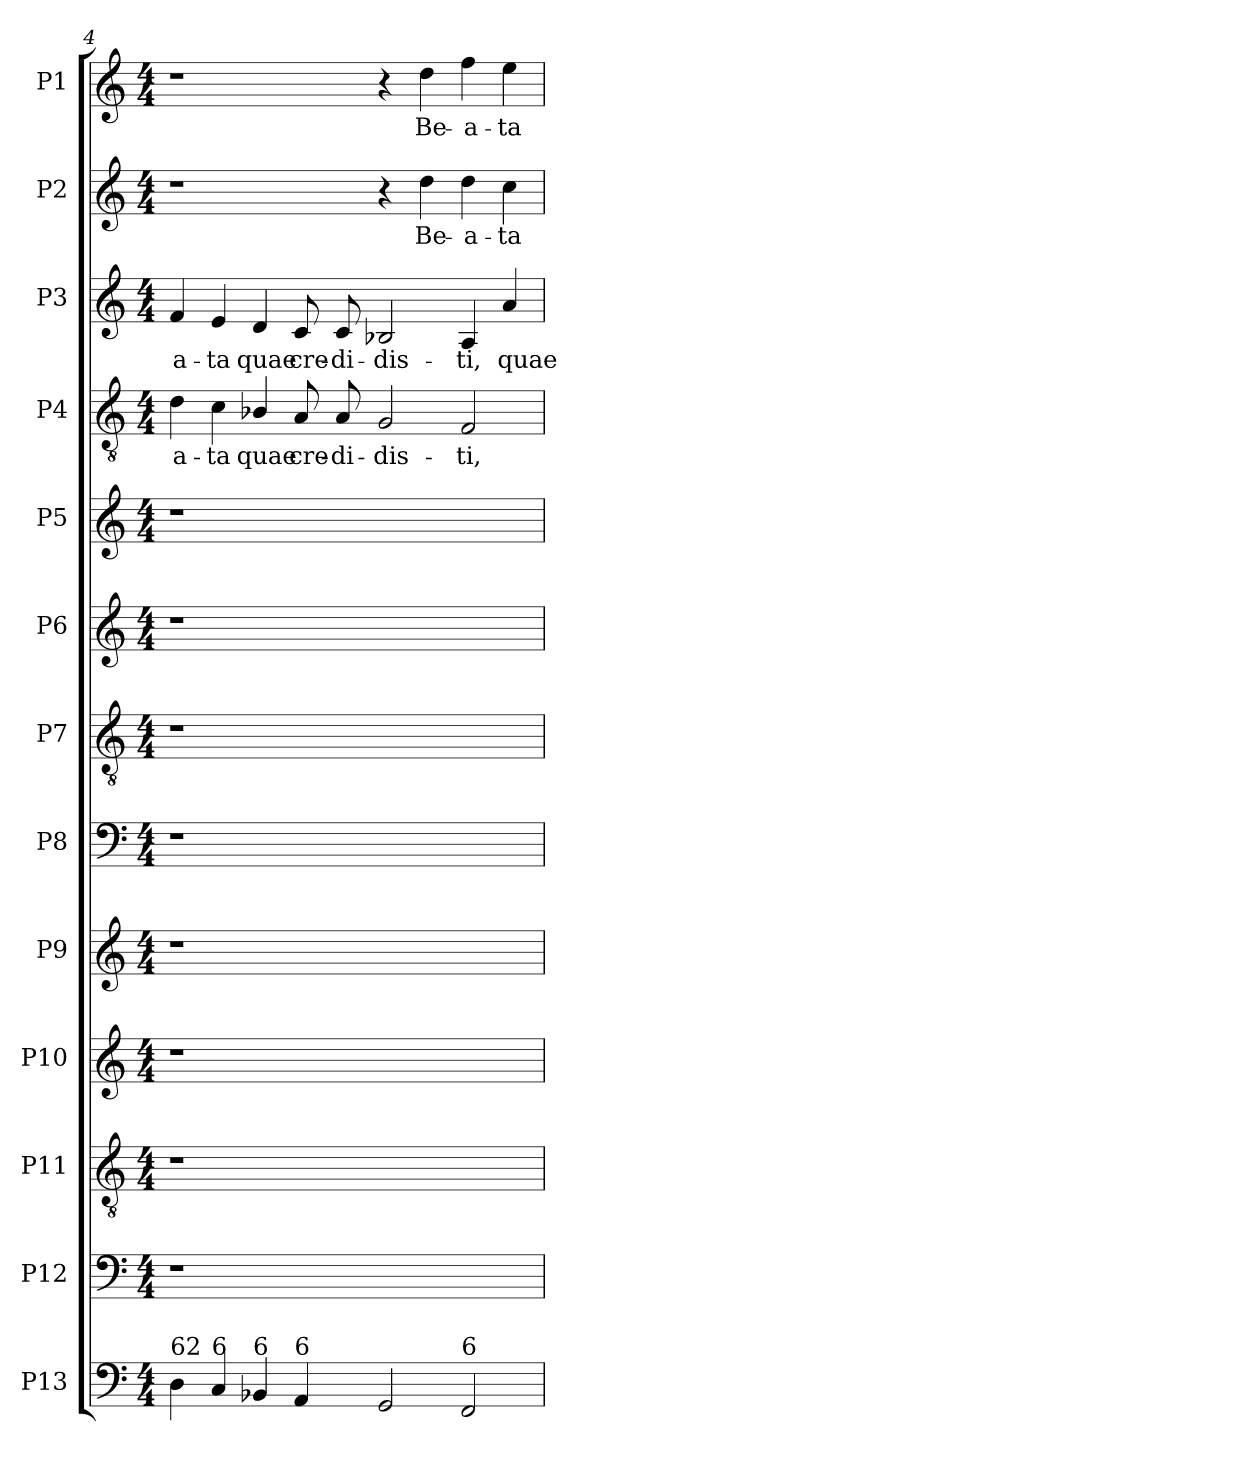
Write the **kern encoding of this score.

**kern	**kern	**kern	**kern	**kern	**kern	**kern	**kern	**kern	**kern	**text	**kern	**text	**kern	**text	**kern	**text
*part13	*part12	*part11	*part10	*part9	*part8	*part7	*part6	*part5	*part4	*part4	*part3	*part3	*part2	*part2	*part1	*part1
*staff13	*staff12	*staff11	*staff10	*staff9	*staff8	*staff7	*staff6	*staff5	*staff4	*staff4	*staff3	*staff3	*staff2	*staff2	*staff1	*staff1
*I"P13	*I"P12	*I"P11	*I"P10	*I"P9	*I"P8	*I"P7	*I"P6	*I"P5	*I"P4	*	*I"P3	*	*I"P2	*	*I"P1	*
*clefF4	*clefF4	*clefGv2	*clefG2	*clefG2	*clefF4	*clefGv2	*clefG2	*clefG2	*clefGv2	*	*clefG2	*	*clefG2	*	*clefG2	*
*	*	*ITrd7c12	*	*	*	*ITrd7c12	*	*	*ITrd7c12	*	*	*	*	*	*	*
*k[]	*k[]	*k[]	*k[]	*k[]	*k[]	*k[]	*k[]	*k[]	*k[]	*	*k[]	*	*k[]	*	*k[]	*
*C:	*C:	*C:	*C:	*C:	*C:	*C:	*C:	*C:	*C:	*	*C:	*	*C:	*	*C:	*
*M4/4	*M4/4	*M4/4	*M4/4	*M4/4	*M4/4	*M4/4	*M4/4	*M4/4	*M4/4	*	*M4/4	*	*M4/4	*	*M4/4	*
=4	=4	=4	=4	=4	=4	=4	=4	=4	=4	=4	=4	=4	=4	=4	=4	=4
!	!LO:N:vis=1	!LO:N:vis=1	!LO:N:vis=1	!LO:N:vis=1	!LO:N:vis=1	!LO:N:vis=1	!LO:N:vis=1	!LO:N:vis=1	!	!	!	!	!	!	!	!
!	!	!	!	!	!	!	!	!	!	!LO:LY:b:color=#000000	!	!	!	!	!	!
!LO:TX:a:t=62	!	!	!	!	!	!	!	!	!	!	!	!	!	!	!	!
!	!	!	!	!	!	!	!	!	!	!	!	!LO:LY:b:color=#000000	!	!	!	!
4Di\	1r	1r	1r	1r	1r	1r	1r	1r	4Di\	-a-	4fi/	-a-	1r	.	1r	.
!	!	!	!	!	!	!	!	!	!	!LO:LY:b:color=#000000	!	!	!	!	!	!
!LO:TX:a:t=6	!	!	!	!	!	!	!	!	!	!	!	!	!	!	!	!
!	!	!	!	!	!	!	!	!	!	!	!	!LO:LY:b:color=#000000	!	!	!	!
4Ci/	.	.	.	.	.	.	.	.	4Ci\	-ta	4ei/	-ta	.	.	.	.
!	!	!	!	!	!	!	!	!	!	!LO:LY:b:color=#000000	!	!	!	!	!	!
!LO:TX:a:t=6	!	!	!	!	!	!	!	!	!	!	!	!	!	!	!	!
!	!	!	!	!	!	!	!	!	!	!	!	!LO:LY:b:color=#000000	!	!	!	!
4BB-Xi/	.	.	.	.	.	.	.	.	4BB-Xi/	quae	4di/	quae	.	.	.	.
!	!	!	!	!	!	!	!	!	!	!LO:LY:b:color=#000000	!	!	!	!	!	!
!LO:TX:a:t=6	!	!	!	!	!	!	!	!	!	!	!	!	!	!	!	!
!	!	!	!	!	!	!	!	!	!	!	!	!LO:LY:b:color=#000000	!	!	!	!
4AAi/	.	.	.	.	.	.	.	.	8AAi/	cre-	8ci/	cre-	.	.	.	.
!	!	!	!	!	!	!	!	!	!	!LO:LY:b:color=#000000	!	!	!	!	!	!
!	!	!	!	!	!	!	!	!	!	!	!	!LO:LY:b:color=#000000	!	!	!	!
.	.	.	.	.	.	.	.	.	8AAi/	-di-	8ci/	-di-	.	.	.	.
!	!	!	!	!	!	!	!	!	!	!LO:LY:b:color=#000000	!	!	!	!	!	!
!	!	!	!	!	!	!	!	!	!	!	!	!LO:LY:b:color=#000000	!	!	!	!
2GGi/	1ryy	1ryy	1ryy	1ryy	1ryy	1ryy	1ryy	1ryy	2GGi/	-dis-	2B-Xi/	-dis-	4r	.	4r	.
!	!	!	!	!	!	!	!	!	!	!	!	!	!	!LO:LY:b:color=#000000	!	!
!	!	!	!	!	!	!	!	!	!	!	!	!	!	!	!	!LO:LY:b:color=#000000
.	.	.	.	.	.	.	.	.	.	.	.	.	4ddi\	Be-	4ddi\	Be-
!	!	!	!	!	!	!	!	!	!	!LO:LY:b:color=#000000	!	!	!	!	!	!
!	!	!	!	!	!	!	!	!	!	!	!	!LO:LY:b:color=#000000	!	!	!	!
!	!	!	!	!	!	!	!	!	!	!	!	!	!	!LO:LY:b:color=#000000	!	!
!LO:TX:a:t=6	!	!	!	!	!	!	!	!	!	!	!	!	!	!	!	!
!	!	!	!	!	!	!	!	!	!	!	!	!	!	!	!	!LO:LY:b:color=#000000
2FFi/	.	.	.	.	.	.	.	.	2FFi/	-ti,	4Ai/	-ti,	4ddi\	-a-	4ffi\	-a-
!	!	!	!	!	!	!	!	!	!	!	!	!LO:LY:b:color=#000000	!	!	!	!
!	!	!	!	!	!	!	!	!	!	!	!	!	!	!LO:LY:b:color=#000000	!	!
!	!	!	!	!	!	!	!	!	!	!	!	!	!	!	!	!LO:LY:b:color=#000000
.	.	.	.	.	.	.	.	.	.	.	4ai/	quae	4cci\	-ta	4eei\	-ta
=	=	=	=	=	=	=	=	=	=	=	=	=	=	=	=	=
*-	*-	*-	*-	*-	*-	*-	*-	*-	*-	*-	*-	*-	*-	*-	*-	*-
